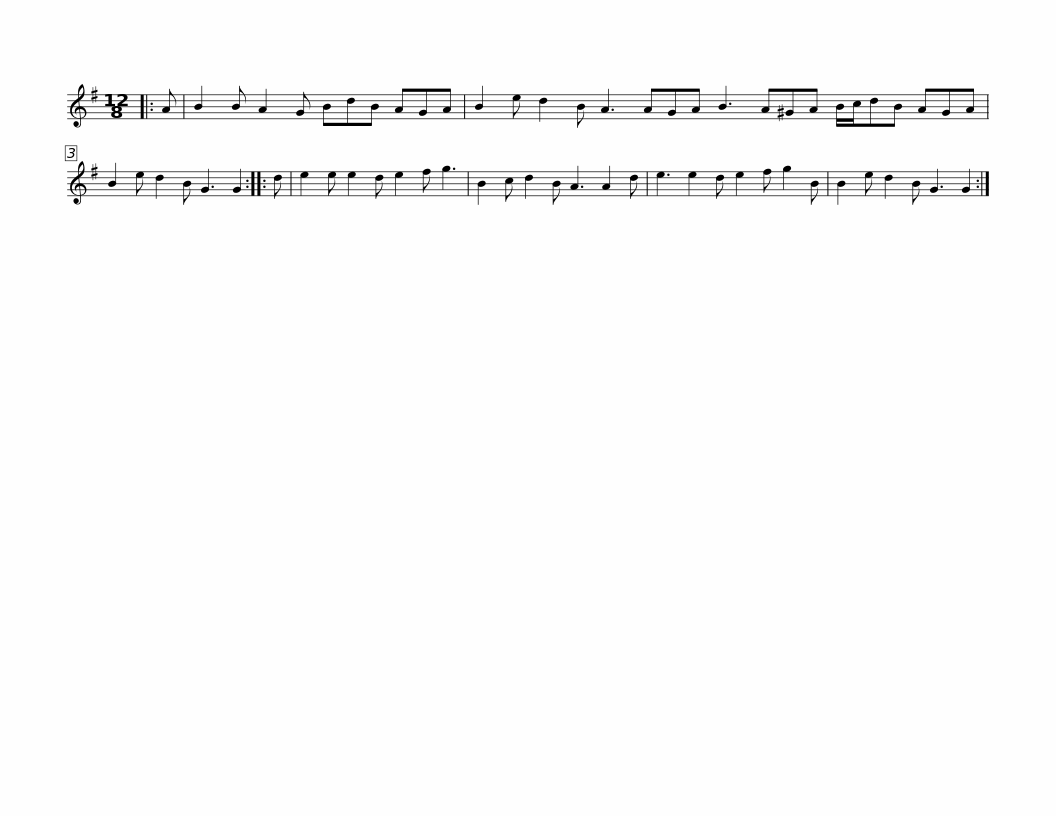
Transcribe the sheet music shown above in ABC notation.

X:1
L:1/8
M:12/8
I:linebreak $
K:G
V:1 treble
V:1
|: A | B2 B A2 G BdB AGA | B2 e d2 B A3 AGA B3 A^GA B/c/dB AGA |$ B2 e d2 B G3 G2 :: d | %5
 e2 e e2 d e2 f g3 | B2 c d2 B A3 A2 d | e3 e2 d e2 f g2 B | B2 e d2 B G3 G2 :| %9
